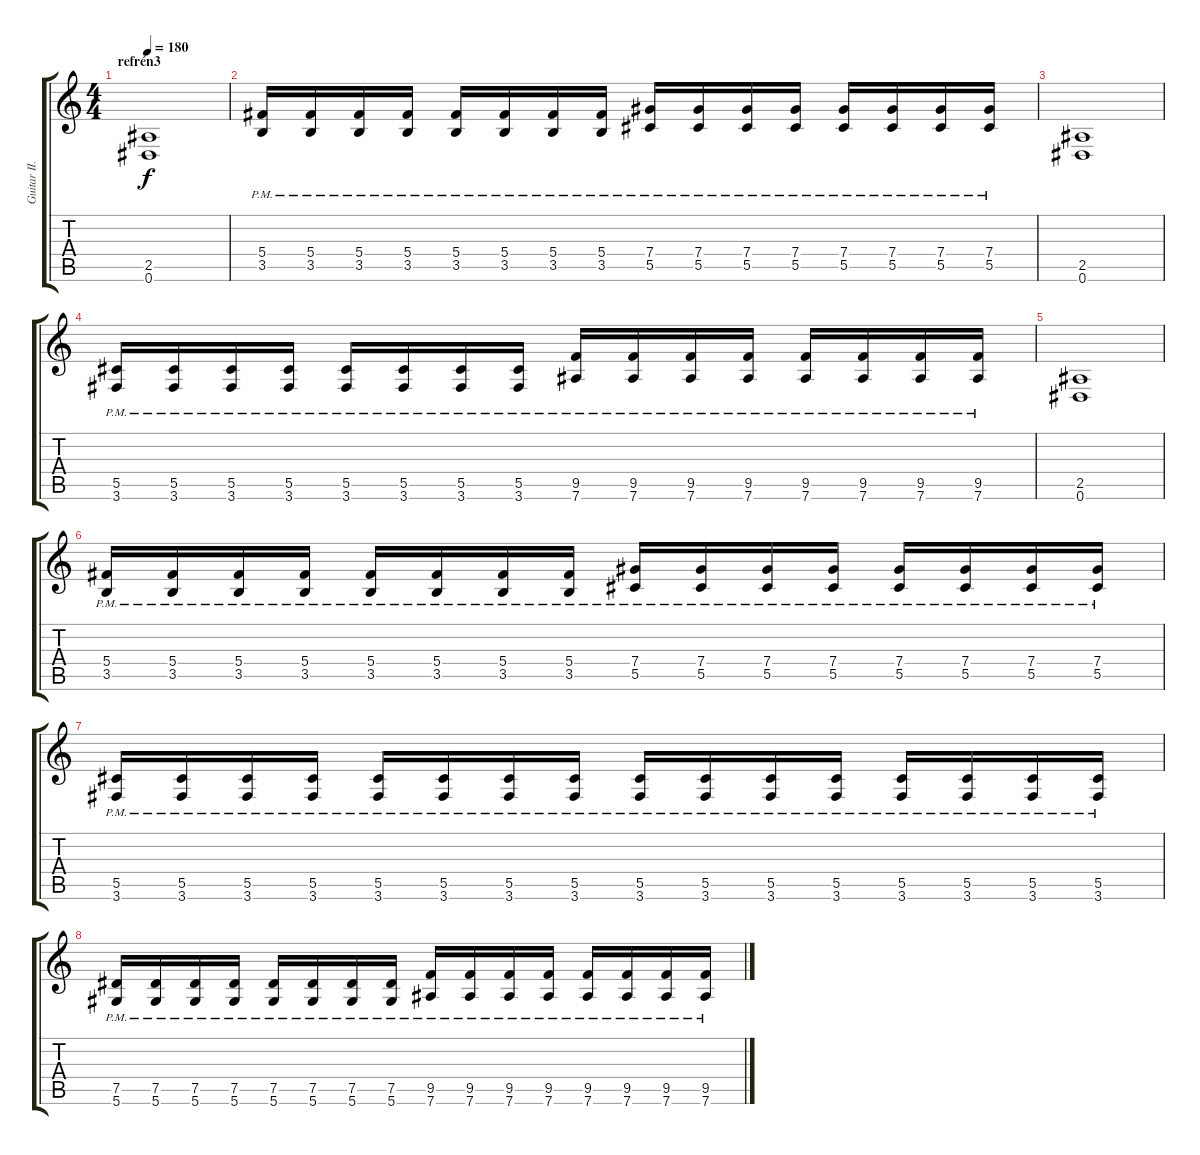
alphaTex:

\track ("Guitar II." "Guitar II.") {instrument overdrivenguitar}
\staff {score tabs}
\tuning (Eb4 Bb3 Gb3 Db3 Ab2 Eb2) {hide}
\ts (4 4)
\section ("" "refrén3")
\tempo 180
\clef g2
\ks c
(2.5 0.6).1{dy f volume 13} |
(5.4{pm} 3.5{pm}).16 (5.4{pm} 3.5{pm}).16 (5.4{pm} 3.5{pm}).16 (5.4{pm} 3.5{pm}).16 (5.4{pm} 3.5{pm}).16 (5.4{pm} 3.5{pm}).16 (5.4{pm} 3.5{pm}).16 (5.4{pm} 3.5{pm}).16 (7.4{pm} 5.5{pm}).16 (7.4{pm} 5.5{pm}).16 (7.4{pm} 5.5{pm}).16 (7.4{pm} 5.5{pm}).16 (7.4{pm} 5.5{pm}).16 (7.4{pm} 5.5{pm}).16 (7.4{pm} 5.5{pm}).16 (7.4{pm} 5.5{pm}).16 |
(2.5 0.6).1 |
(5.5{pm} 3.6{pm}).16 (5.5{pm} 3.6{pm}).16 (5.5{pm} 3.6{pm}).16 (5.5{pm} 3.6{pm}).16 (5.5{pm} 3.6{pm}).16 (5.5{pm} 3.6{pm}).16 (5.5{pm} 3.6{pm}).16 (5.5{pm} 3.6{pm}).16 (9.5{pm} 7.6{pm}).16 (9.5{pm} 7.6{pm}).16 (9.5{pm} 7.6{pm}).16 (9.5{pm} 7.6{pm}).16 (9.5{pm} 7.6{pm}).16 (9.5{pm} 7.6{pm}).16 (9.5{pm} 7.6{pm}).16 (9.5{pm} 7.6{pm}).16 |
(2.5 0.6).1 |
(5.4{pm} 3.5{pm}).16 (5.4{pm} 3.5{pm}).16 (5.4{pm} 3.5{pm}).16 (5.4{pm} 3.5{pm}).16 (5.4{pm} 3.5{pm}).16 (5.4{pm} 3.5{pm}).16 (5.4{pm} 3.5{pm}).16 (5.4{pm} 3.5{pm}).16 (7.4{pm} 5.5{pm}).16 (7.4{pm} 5.5{pm}).16 (7.4{pm} 5.5{pm}).16 (7.4{pm} 5.5{pm}).16 (7.4{pm} 5.5{pm}).16 (7.4{pm} 5.5{pm}).16 (7.4{pm} 5.5{pm}).16 (7.4{pm} 5.5{pm}).16 |
(5.5{pm} 3.6).16 (5.5{pm} 3.6).16 (5.5{pm} 3.6).16 (5.5{pm} 3.6).16 (5.5{pm} 3.6).16 (5.5{pm} 3.6).16 (5.5{pm} 3.6).16 (5.5{pm} 3.6).16 (5.5{pm} 3.6).16 (5.5{pm} 3.6).16 (5.5{pm} 3.6).16 (5.5{pm} 3.6).16 (5.5{pm} 3.6).16 (5.5{pm} 3.6).16 (5.5{pm} 3.6).16 (5.5{pm} 3.6).16 |
(7.5{pm} 5.6).16 (7.5{pm} 5.6).16 (7.5{pm} 5.6).16 (7.5{pm} 5.6).16 (7.5{pm} 5.6).16 (7.5{pm} 5.6).16 (7.5{pm} 5.6).16 (7.5{pm} 5.6).16 (9.5{pm} 7.6).16 (9.5{pm} 7.6).16 (9.5{pm} 7.6).16 (9.5{pm} 7.6).16 (9.5{pm} 7.6).16 (9.5{pm} 7.6).16 (9.5{pm} 7.6).16 (9.5{pm} 7.6).16
